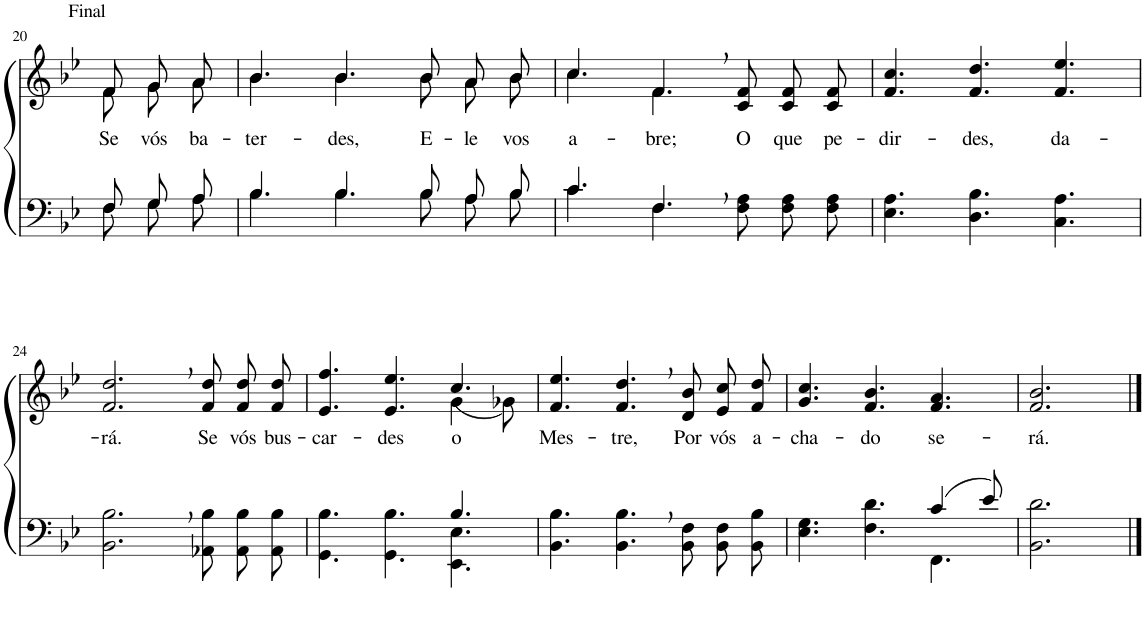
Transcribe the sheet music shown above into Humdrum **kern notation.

**kern	**kern	**text
*part2	*part1	*part1
*staff2	*staff1	*staff1
*I"Parte III e IV	*I"Parte I e II	*
!!LO:PB:g=z
*clefF4	*clefG2	*
*k[b-e-]	*k[b-e-]	*
*M9/8	*M9/8	*
=20	=20	=20
*^	*	*
!	!	!LO:TX:a:t=Final	!
!	!	!	!LO:LY:b
*	*	*^	*
8F/L	8F\L	8f/L	8f\L	Se
!	!	!	!	!LO:LY:b
8G/	8G\	8g/	8g\	vós
!	!	!	!	!LO:LY:b
8A/J	8A\J	8a/J	8a\J	ba-
=21	=21	=21	=21	=21
!	!	!	!	!LO:LY:b
4.B-/	4.B-\	4.b-\	4.b-/	-ter-
!	!	!	!	!LO:LY:b
4.B-/	4.B-\	4.b-\	4.b-/	-des,
!	!	!	!	!LO:LY:b
8B-/L	8B-\L	8b-\L	8b-/L	E-
!	!	!	!	!LO:LY:b
8A/	8A\	8a\	8a/	-le
!	!	!	!	!LO:LY:b
8B-/J	8B-\J	8b-\J	8b-/J	vos
=22	=22	=22	=22	=22
!	!	!	!	!LO:LY:b
4.c/	4.c\	4.cc\	4.cc/	a-
!	!	!	!	!LO:LY:b
4.F,/	4.F\	4.f,\	4.f/	-bre;
!	!	!	!	!LO:LY:b
4.ryy	8F\ 8A\L	4.ryy	8c/ 8f/L	O
!	!	!	!	!LO:LY:b
.	8F\ 8A\	.	8c/ 8f/	que
!	!	!	!	!LO:LY:b
.	8F\ 8A\J	.	8c/ 8f/J	pe-
=23	=23	=23	=23	=23
!	!	!	!	!LO:LY:b
*v	*v	*	*	*
*	*v	*v	*
4.E-\ 4.A\	4.f/ 4.cc/	-dir-
!	!	!LO:LY:b
4.D\ 4.B-\	4.f/ 4.dd/	-des,
!	!	!LO:LY:b
4.C\ 4.A\	4.f/ 4.ee-/	da-
!!LO:LB:g=z
=24	=24	=24
!	!	!LO:LY:b
2.BB-\, 2.B-\,	2.f/, 2.dd/,	-rá.
!	!	!LO:LY:b
8AA-X\ 8B-\L	8f/ 8dd/L	Se
!	!	!LO:LY:b
8AA-\ 8B-\	8f/ 8dd/	vós
!	!	!LO:LY:b
8AA-\ 8B-\J	8f/ 8dd/J	bus-
=25	=25	=25
*^	*	*
!	!	!	!LO:LY:b
*	*	*^	*
2.ryy	4.GG\ 4.B-\	4.e-/ 4.ff/	2.ryy	-car-
!	!	!	!	!LO:LY:b
.	4.GG\ 4.B-\	4.e-/ 4.ee-/	.	-des
!	!	!	!	!LO:LY:b
4.B-/	4.EE-\ 4.E-\	4.cc/	(4g\	o
.	.	.	8g-X\)	.
*v	*v	*	*	*
=26	=26	=26	=26
!	!	!	!LO:LY:b
*	*v	*v	*
4.BB-\ 4.B-\	4.f/ 4.ee-/	Mes-
!	!	!LO:LY:b
4.BB-\, 4.B-\,	4.f/, 4.dd/,	-tre,
!	!	!LO:LY:b
8BB-\ 8F\L	8d/ 8b-/L	Por
!	!	!LO:LY:b
8BB-\ 8F\	8e-/ 8cc/	vós
!	!	!LO:LY:b
8BB-\ 8B-\J	8f/ 8dd/J	a-
=27	=27	=27
*^	*	*
!	!	!	!LO:LY:b
2.ryy	4.E-\ 4.G\	4.g/ 4.cc/	-cha-
!	!	!	!LO:LY:b
.	4.F\ 4.d\	4.f/ 4.b-/	-do
!	!	!	!LO:LY:b
(4c/	4.FF\	4.f/ 4.a/	se-
8e-/)	.	.	.
*v	*v	*	*
=28	=28	=28
!	!	!LO:LY:b
2.BB-\ 2.d\	2.f/ 2.b-/	-rá.
==	==	==
*-	*-	*-
